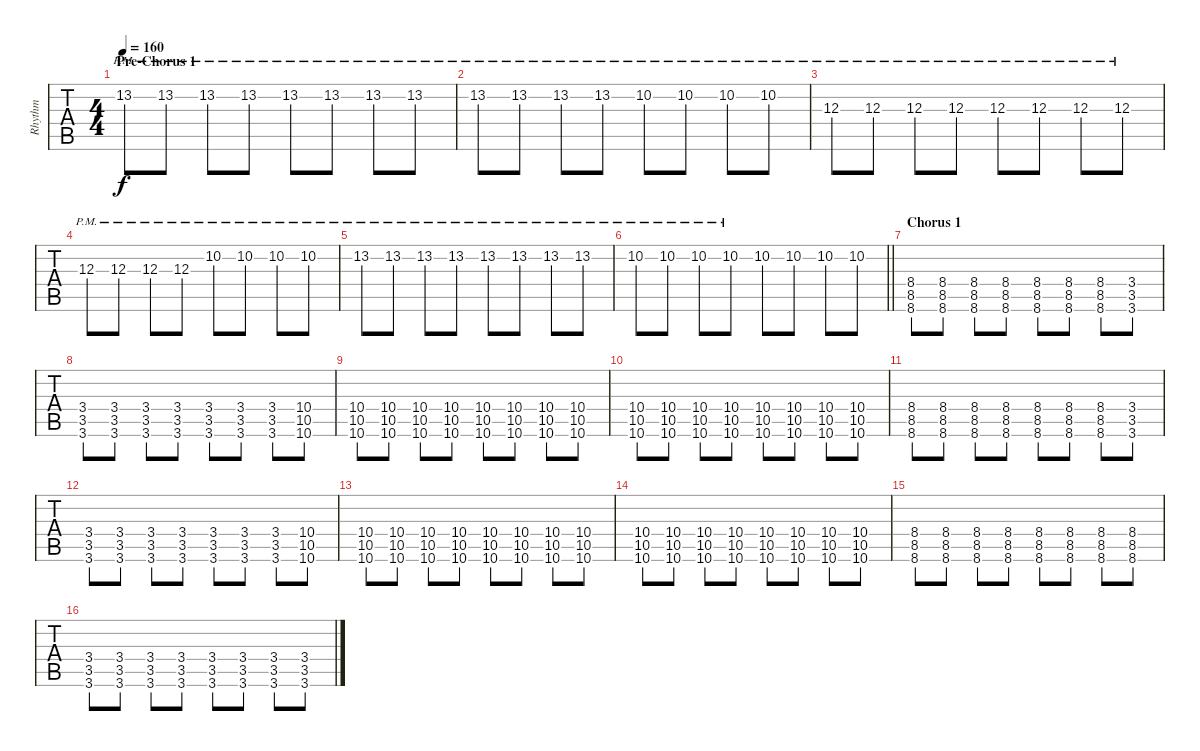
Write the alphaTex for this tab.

\track ("Rhythm" "Rhythm") {instrument distortionguitar}
\staff {tabs}
\tuning (Eb4 Bb3 Gb3 Db3 Ab2 Db2) {hide}
\ts (4 4)
\section ("" "Pre-Chorus 1")
\tempo 160
\clef g2
\ks c
13.2{pm}.8{dy f instrument distortionguitar} 13.2{pm}.8 13.2{pm}.8 13.2{pm}.8 13.2{pm}.8 13.2{pm}.8 13.2{pm}.8 13.2{pm}.8 |
13.2{pm}.8 13.2{pm}.8 13.2{pm}.8 13.2{pm}.8 10.2{pm}.8 10.2{pm}.8 10.2{pm}.8 10.2{pm}.8 |
12.3{pm}.8 12.3{pm}.8 12.3{pm}.8 12.3{pm}.8 12.3{pm}.8 12.3{pm}.8 12.3{pm}.8 12.3{pm}.8 |
12.3{pm}.8 12.3{pm}.8 12.3{pm}.8 12.3{pm}.8 10.2{pm}.8 10.2{pm}.8 10.2{pm}.8 10.2{pm}.8 |
13.2{pm}.8 13.2{pm}.8 13.2{pm}.8 13.2{pm}.8 13.2{pm}.8 13.2{pm}.8 13.2{pm}.8 13.2{pm}.8 |
\barLineRight lightlight
10.2{pm}.8 10.2{pm}.8 10.2{pm}.8 10.2{pm}.8 10.2.8 10.2.8 10.2.8 10.2.8 |
\section ("" "Chorus 1")
(8.4 8.5 8.6).8 (8.4 8.5 8.6).8 (8.4 8.5 8.6).8 (8.4 8.5 8.6).8 (8.4 8.5 8.6).8 (8.4 8.5 8.6).8 (8.4 8.5 8.6).8 (3.4 3.5 3.6).8 |
(3.4 3.5 3.6).8 (3.4 3.5 3.6).8 (3.4 3.5 3.6).8 (3.4 3.5 3.6).8 (3.4 3.5 3.6).8 (3.4 3.5 3.6).8 (3.4 3.5 3.6).8 (10.4 10.5 10.6).8 |
(10.4 10.5 10.6).8 (10.4 10.5 10.6).8 (10.4 10.5 10.6).8 (10.4 10.5 10.6).8 (10.4 10.5 10.6).8 (10.4 10.5 10.6).8 (10.4 10.5 10.6).8 (10.4 10.5 10.6).8 |
(10.4 10.5 10.6).8 (10.4 10.5 10.6).8 (10.4 10.5 10.6).8 (10.4 10.5 10.6).8 (10.4 10.5 10.6).8 (10.4 10.5 10.6).8 (10.4 10.5 10.6).8 (10.4 10.5 10.6).8 |
(8.4 8.5 8.6).8 (8.4 8.5 8.6).8 (8.4 8.5 8.6).8 (8.4 8.5 8.6).8 (8.4 8.5 8.6).8 (8.4 8.5 8.6).8 (8.4 8.5 8.6).8 (3.4 3.5 3.6).8 |
(3.4 3.5 3.6).8 (3.4 3.5 3.6).8 (3.4 3.5 3.6).8 (3.4 3.5 3.6).8 (3.4 3.5 3.6).8 (3.4 3.5 3.6).8 (3.4 3.5 3.6).8 (10.4 10.5 10.6).8 |
(10.4 10.5 10.6).8 (10.4 10.5 10.6).8 (10.4 10.5 10.6).8 (10.4 10.5 10.6).8 (10.4 10.5 10.6).8 (10.4 10.5 10.6).8 (10.4 10.5 10.6).8 (10.4 10.5 10.6).8 |
(10.4 10.5 10.6).8 (10.4 10.5 10.6).8 (10.4 10.5 10.6).8 (10.4 10.5 10.6).8 (10.4 10.5 10.6).8 (10.4 10.5 10.6).8 (10.4 10.5 10.6).8 (10.4 10.5 10.6).8 |
(8.4 8.5 8.6).8 (8.4 8.5 8.6).8 (8.4 8.5 8.6).8 (8.4 8.5 8.6).8 (8.4 8.5 8.6).8 (8.4 8.5 8.6).8 (8.4 8.5 8.6).8 (8.4 8.5 8.6).8 |
(3.4 3.5 3.6).8 (3.4 3.5 3.6).8 (3.4 3.5 3.6).8 (3.4 3.5 3.6).8 (3.4 3.5 3.6).8 (3.4 3.5 3.6).8 (3.4 3.5 3.6).8 (3.4 3.5 3.6).8
